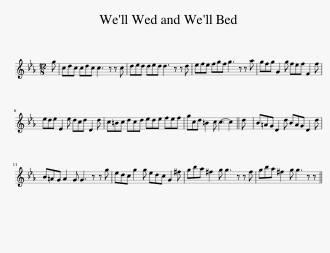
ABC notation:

X:1
L:1/8
M:12/8
I:linebreak $
K:Cmin
V:1 treble
V:1
 g | cdc cdc c3 z z c | ded ded d3 z z d | efe fgf g3 z z a | gfg G2 g fef F2 f |$ %5
 ede E2 e dcd D2 d | c=Bc dcd ede fef | gcd =B2 c c3- c2 || d | B=AG D2 d BAG D2 d |$ %10
 B=AG A2 G G3 z z g | edc g2 g edc G2 ^f | gba ^f2 g g3 z z f | gba ^f2 g g3 z z || %14
